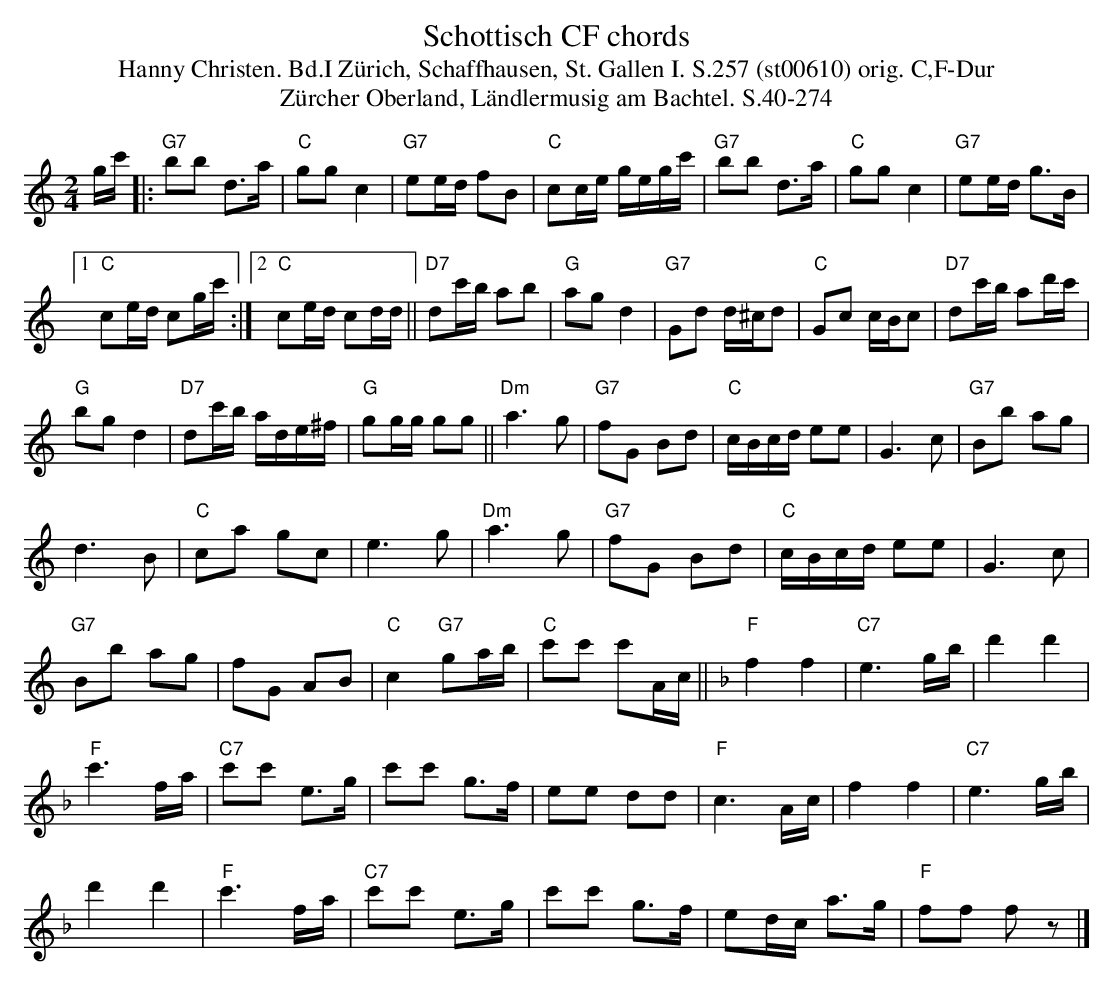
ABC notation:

X:1
T: Schottisch CF chords
T:Hanny Christen. Bd.I Zürich, Schaffhausen, St. Gallen I. S.257 (st00610) orig. C,F-Dur
T: Z\"urcher Oberland, L\"andlermusig am Bachtel. S.40-274
M:2/4
L:1/16
K:C %%MIDI gchordon
gc' |: "G7"b2b2 d3a | "C"g2g2c4 | "G7"e2ed f2B2 | "C"c2ce gegc' | "G7"b2b2 d3a | "C"g2g2c4 | "G7"e2ed g3B |1
"C"c2ed c2gc' :|2 "C"c2ed c2dd || "D7"d2c'b a2b2 | "G"a2g2d4 | "G7"G2d2 d^cd2 | "C"G2c2 cBc2 | "D7"d2c'b a2d'c' |
"G"b2g2 d4 | "D7"d2c'b ade^f | "G"g2gg g2g2 || "Dm"a6g2 | "G7"f2G2 B2d2 | "C"cBcd e2e2 | G6c2 | "G7"B2b2 a2g2 |
d6B2 | "C"c2a2 g2c2 | e6g2 | "Dm"a6g2 | "G7"f2G2 B2d2 | "C"cBcd e2e2 | G6c2 |
"G7"B2b2 a2g2 | f2G2 A2B2 | "C"c4 "G7"g2ab | "C"c'2c'2 c'2Ac || [K:F] "F"f4f4 | "C7"e6gb | d'4d'4 |
"F"c'6fa | "C7"c'2c'2 e3g | c'2c'2 g3f | e2e2 d2d2 | "F"c6Ac | f4f4 | "C7"e6gb |
d'4d'4 | "F"c'6fa | "C7"c'2c'2 e3g | c'2c'2 g3f | e2dc a3g | "F"f2f2 f2z2 |]
